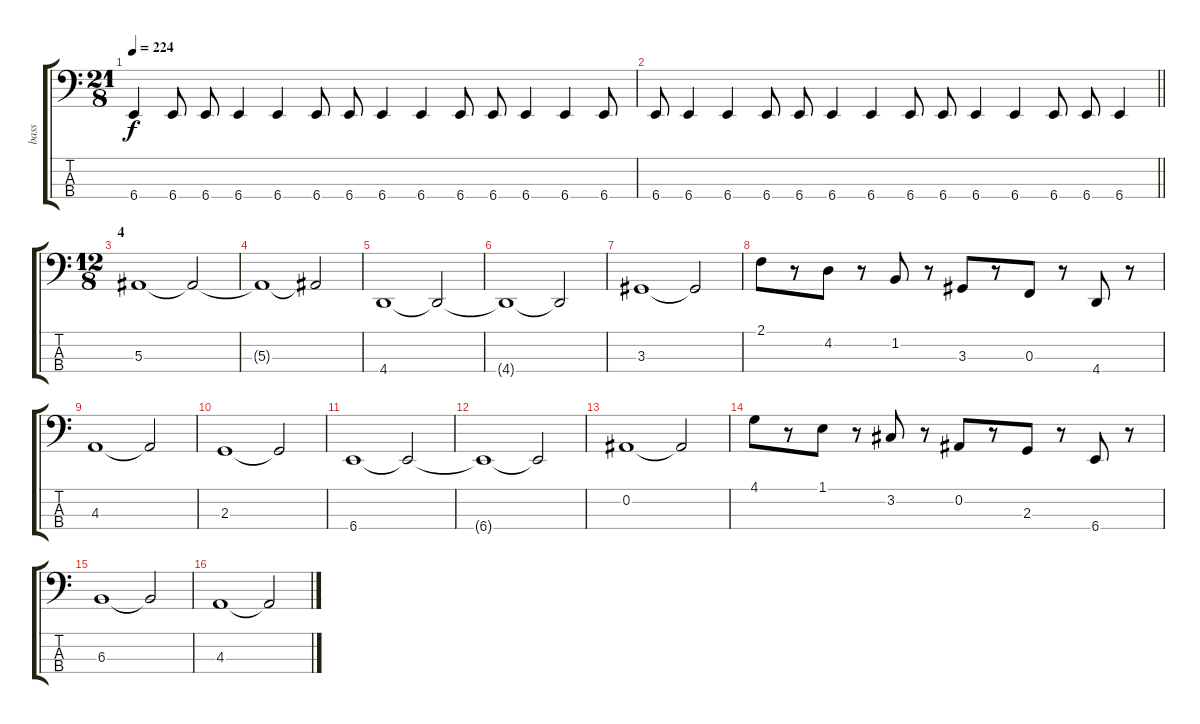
\track ("bass" "bass") {instrument electricbassfinger}
\staff {score tabs}
\tuning (Eb2 Bb1 F1 Bb0) {hide}
\ts (21 8)
\tempo 224
\clef f4
\ks c
6.4.4{dy f} 6.4.8 6.4.8 6.4.4 6.4.4 6.4.8 6.4.8 6.4.4 6.4.4 6.4.8 6.4.8 6.4.4 6.4.4 6.4.8 |
\barLineRight lightlight
6.4.8 6.4.4 6.4.4 6.4.8 6.4.8 6.4.4 6.4.4 6.4.8 6.4.8 6.4.4 6.4.4 6.4.8 6.4.8 6.4.4 |
\ts (12 8)
\section ("" "4")
5.3.1 5.3{t}.2 |
5.3{t}.1 5.3{t}.2 |
4.4.1 4.4{t}.2 |
4.4{t}.1 4.4{t}.2 |
3.3.1 3.3{t}.2 |
2.1.8 r.8 4.2.8 r.8 1.2.8 r.8 3.3.8 r.8 0.3.8 r.8 4.4.8 r.8 |
4.3.1 4.3{t}.2 |
2.3.1 2.3{t}.2 |
6.4.1 6.4{t}.2 |
6.4{t}.1 6.4{t}.2 |
0.2.1 0.2{t}.2 |
4.1.8 r.8 1.1.8 r.8 3.2.8 r.8 0.2.8 r.8 2.3.8 r.8 6.4.8 r.8 |
6.3.1 6.3{t}.2 |
4.3.1 4.3{t}.2
